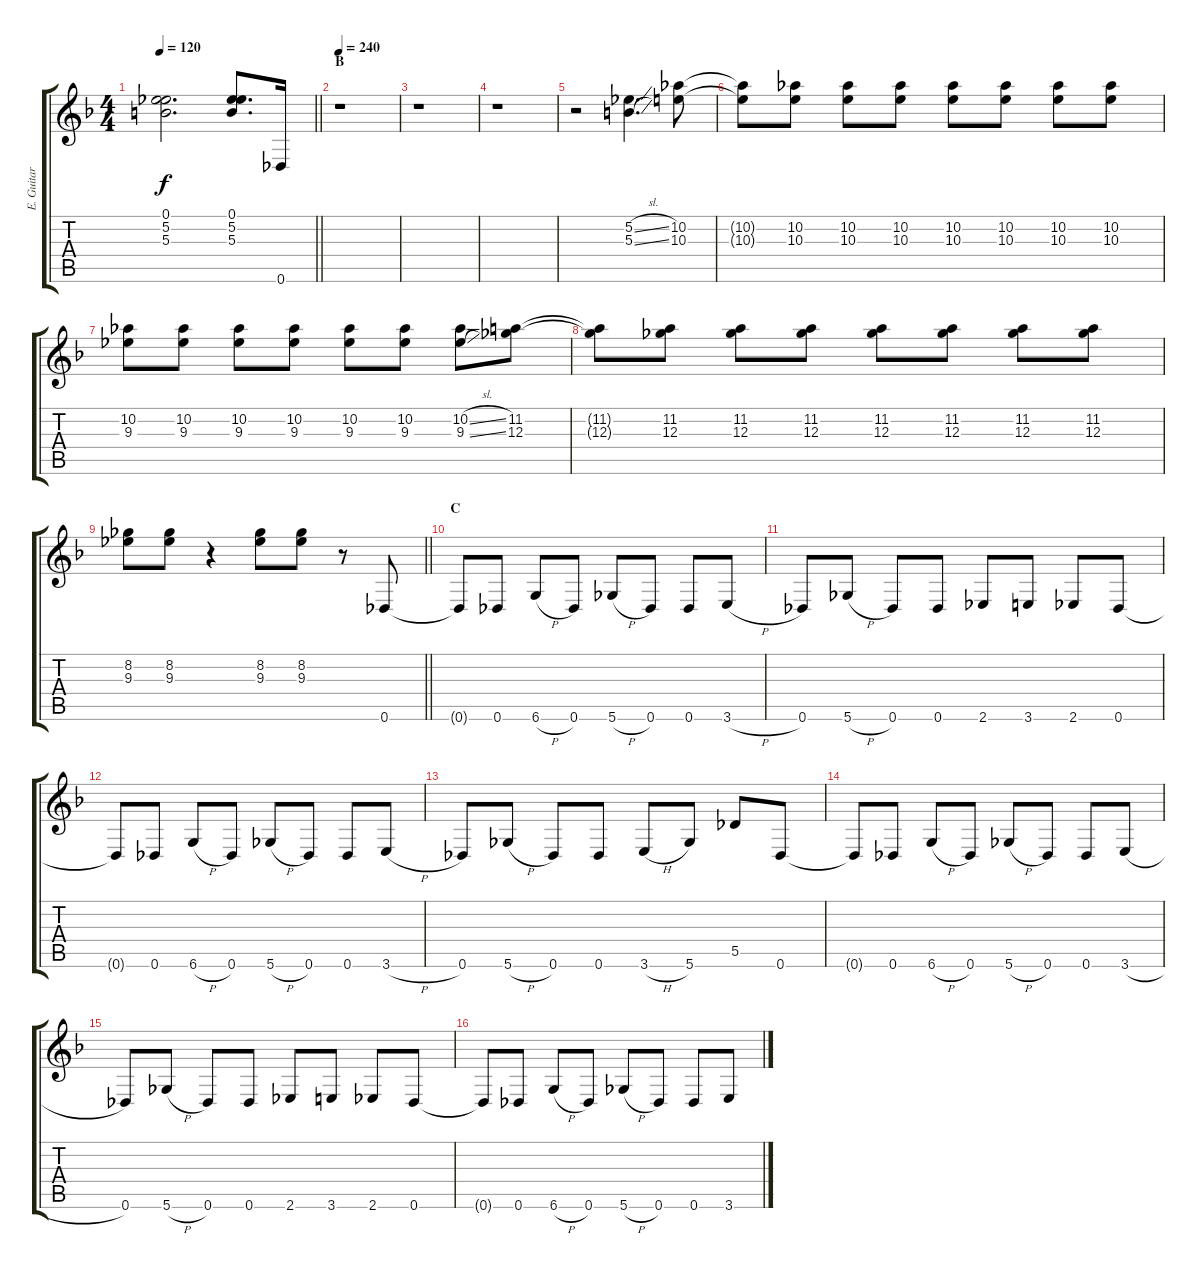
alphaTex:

\track ("E. Guitar II" "E. Guitar ") {instrument distortionguitar}
\staff {score tabs}
\tuning (Eb4 Bb3 Gb3 Db3 Ab2 Db2) {hide}
\ts (4 4)
\tempo 120
\clef g2
\barLineRight lightlight
\ks f
(0.1 5.2 5.3).2{d dy f} (0.1 5.2 5.3).8{d} 0.6.16 |
\section ("" "B")
\tempo 240
r.1 |
r.1 |
r.1 |
r.2 (5.2{sl} 5.3{sl}).4{d} (10.2 10.3).8 |
(10.2{t} 10.3{t}).8 (10.2 10.3).8 (10.2 10.3).8 (10.2 10.3).8 (10.2 10.3).8 (10.2 10.3).8 (10.2 10.3).8 (10.2 10.3).8 |
(10.2 9.3).8 (10.2 9.3).8 (10.2 9.3).8 (10.2 9.3).8 (10.2 9.3).8 (10.2 9.3).8 (10.2{sl} 9.3{sl}).8 (11.2 12.3).8 |
(11.2{t} 12.3{t}).8 (11.2 12.3).8 (11.2 12.3).8 (11.2 12.3).8 (11.2 12.3).8 (11.2 12.3).8 (11.2 12.3).8 (11.2 12.3).8 |
\barLineRight lightlight
(8.2 9.3).8 (8.2 9.3).8 r.4 (8.2 9.3).8 (8.2 9.3).8 r.8 0.6.8 |
\section ("" "C")
0.6{t}.8 0.6.8 6.6{h}.8 0.6.8 5.6{h}.8 0.6.8 0.6.8 3.6{h}.8 |
0.6.8 5.6{h}.8 0.6.8 0.6.8 2.6.8 3.6.8 2.6.8 0.6.8 |
0.6{t}.8 0.6.8 6.6{h}.8 0.6.8 5.6{h}.8 0.6.8 0.6.8 3.6{h}.8 |
0.6.8 5.6{h}.8 0.6.8 0.6.8 3.6{h}.8 5.6.8 5.5.8 0.6.8 |
0.6{t}.8 0.6.8 6.6{h}.8 0.6.8 5.6{h}.8 0.6.8 0.6.8 3.6{h}.8 |
0.6.8 5.6{h}.8 0.6.8 0.6.8 2.6.8 3.6.8 2.6.8 0.6.8 |
0.6{t}.8 0.6.8 6.6{h}.8 0.6.8 5.6{h}.8 0.6.8 0.6.8 3.6{h}.8
